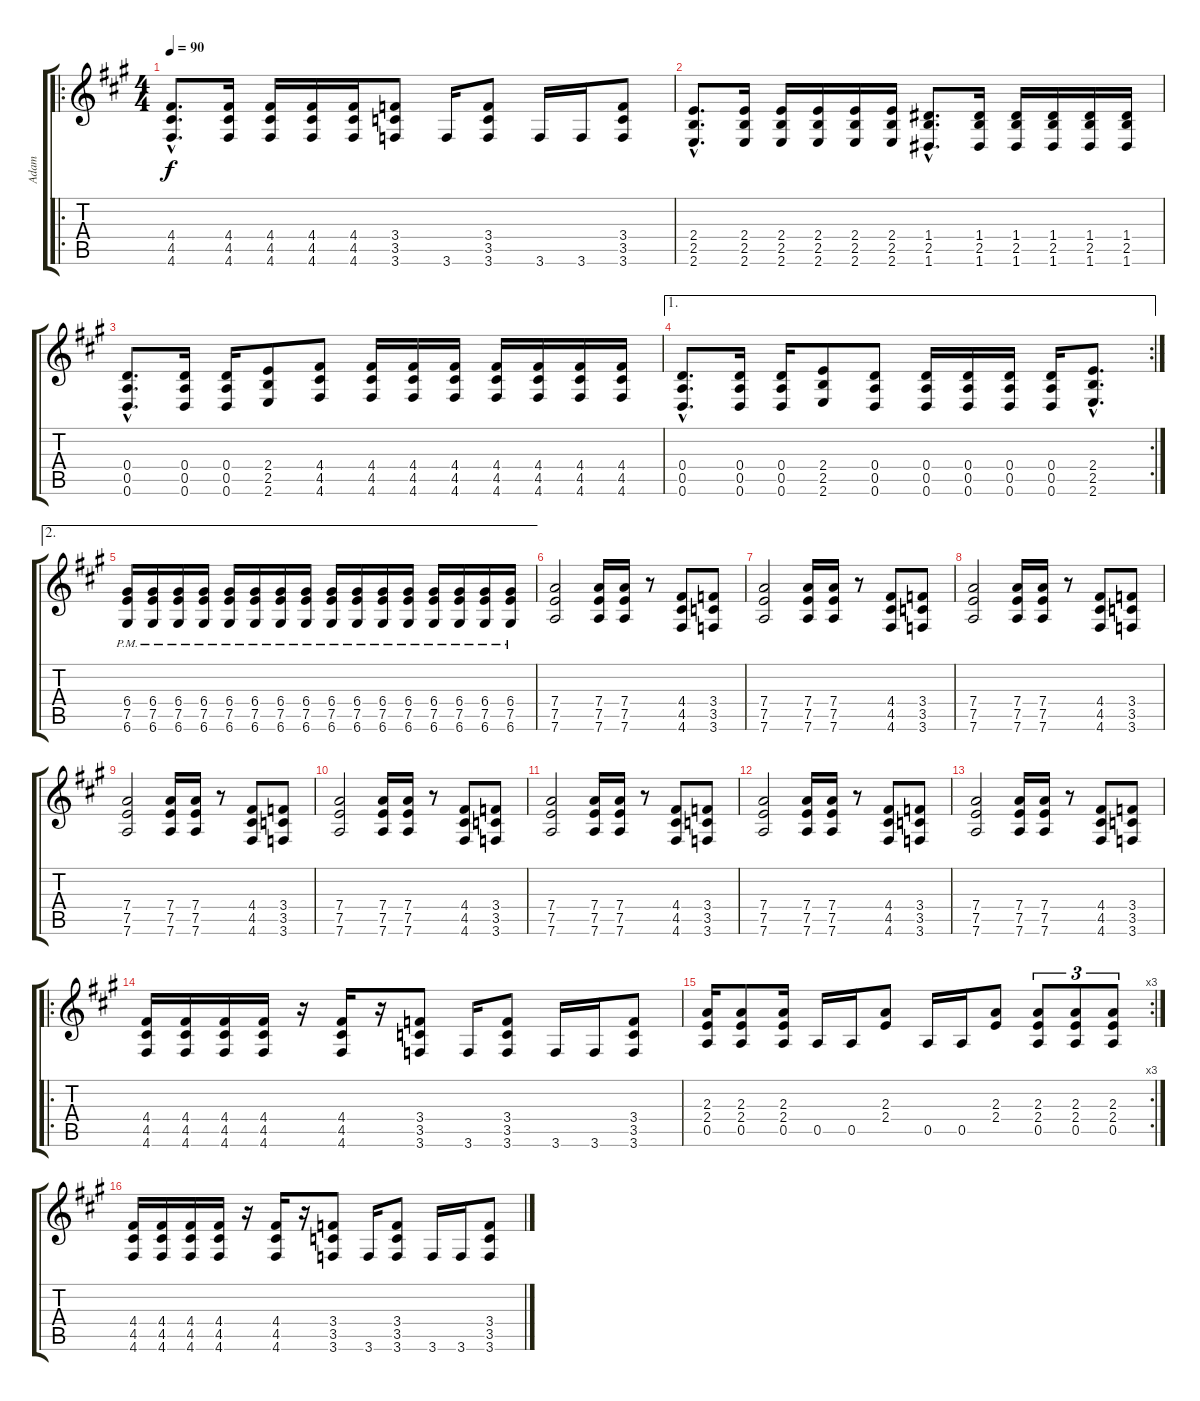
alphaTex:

\track ("Adam" "Adam") {instrument distortionguitar}
\staff {score tabs}
\tuning (E4 B3 G3 D3 A2 D2) {hide}
\ro
\ts (4 4)
\tempo 90
\clef g2
\ks a
(4.4{hac} 4.5{hac} 4.6{hac}).8{d dy f} (4.4 4.5 4.6).16 (4.4 4.5 4.6).16 (4.4 4.5 4.6).16 (4.4 4.5 4.6).16 (3.4 3.5 3.6).8 3.6.16 (3.4 3.5 3.6).8 3.6.16 3.6.16 (3.4 3.5 3.6).8 |
(2.4{hac} 2.5{hac} 2.6{hac}).8{d} (2.4 2.5 2.6).16 (2.4 2.5 2.6).16 (2.4 2.5 2.6).16 (2.4 2.5 2.6).16 (2.4 2.5 2.6).16 (1.4{hac} 2.5{hac} 1.6{hac}).8{d} (1.4 2.5 1.6).16 (1.4 2.5 1.6).16 (1.4 2.5 1.6).16 (1.4 2.5 1.6).16 (1.4 2.5 1.6).16 |
(0.4{hac} 0.5{hac} 0.6{hac}).8{d} (0.4 0.5 0.6).16 (0.4 0.5 0.6).16 (2.4 2.5 2.6).8 (4.4 4.5 4.6).8 (4.4 4.5 4.6).16 (4.4 4.5 4.6).16 (4.4 4.5 4.6).16 (4.4 4.5 4.6).16 (4.4 4.5 4.6).16 (4.4 4.5 4.6).16 (4.4 4.5 4.6).16 |
\ae 1
\rc 2
(0.4{hac} 0.5{hac} 0.6{hac}).8{d} (0.4 0.5 0.6).16 (0.4 0.5 0.6).16 (2.4 2.5 2.6).8 (0.4 0.5 0.6).8 (0.4 0.5 0.6).16 (0.4 0.5 0.6).16 (0.4 0.5 0.6).16 (0.4 0.5 0.6).16 (2.4{hac} 2.5{hac} 2.6{hac}).8{d} |
\ae 2
(6.4{pm} 7.5{pm} 6.6{pm}).16 (6.4{pm} 7.5{pm} 6.6{pm}).16 (6.4{pm} 7.5{pm} 6.6{pm}).16 (6.4{pm} 7.5{pm} 6.6{pm}).16 (6.4{pm} 7.5{pm} 6.6{pm}).16 (6.4{pm} 7.5{pm} 6.6{pm}).16 (6.4{pm} 7.5{pm} 6.6{pm}).16 (6.4{pm} 7.5{pm} 6.6{pm}).16 (6.4{pm} 7.5{pm} 6.6{pm}).16 (6.4{pm} 7.5{pm} 6.6{pm}).16 (6.4{pm} 7.5{pm} 6.6{pm}).16 (6.4{pm} 7.5{pm} 6.6{pm}).16 (6.4{pm} 7.5{pm} 6.6{pm}).16 (6.4{pm} 7.5{pm} 6.6{pm}).16 (6.4{pm} 7.5{pm} 6.6{pm}).16 (6.4{pm} 7.5{pm} 6.6{pm}).16 |
(7.4 7.5 7.6).2 (7.4 7.5 7.6).16 (7.4 7.5 7.6).16 r.8 (4.4 4.5 4.6).8 (3.4 3.5 3.6).8 |
(7.4 7.5 7.6).2 (7.4 7.5 7.6).16 (7.4 7.5 7.6).16 r.8 (4.4 4.5 4.6).8 (3.4 3.5 3.6).8 |
(7.4 7.5 7.6).2 (7.4 7.5 7.6).16 (7.4 7.5 7.6).16 r.8 (4.4 4.5 4.6).8 (3.4 3.5 3.6).8 |
(7.4 7.5 7.6).2 (7.4 7.5 7.6).16 (7.4 7.5 7.6).16 r.8 (4.4 4.5 4.6).8 (3.4 3.5 3.6).8 |
(7.4 7.5 7.6).2 (7.4 7.5 7.6).16 (7.4 7.5 7.6).16 r.8 (4.4 4.5 4.6).8 (3.4 3.5 3.6).8 |
(7.4 7.5 7.6).2 (7.4 7.5 7.6).16 (7.4 7.5 7.6).16 r.8 (4.4 4.5 4.6).8 (3.4 3.5 3.6).8 |
(7.4 7.5 7.6).2 (7.4 7.5 7.6).16 (7.4 7.5 7.6).16 r.8 (4.4 4.5 4.6).8 (3.4 3.5 3.6).8 |
(7.4 7.5 7.6).2 (7.4 7.5 7.6).16 (7.4 7.5 7.6).16 r.8 (4.4 4.5 4.6).8 (3.4 3.5 3.6).8 |
\ro
(4.4 4.5 4.6).16 (4.4 4.5 4.6).16 (4.4 4.5 4.6).16 (4.4 4.5 4.6).16 r.16 (4.4 4.5 4.6).16 r.16 (3.4 3.5 3.6).8 3.6.16 (3.4 3.5 3.6).8 3.6.16 3.6.16 (3.4 3.5 3.6).8 |
\rc 3
(2.3 2.4 0.5).16 (2.3 2.4 0.5).8 (2.3 2.4 0.5).16 0.5.16 0.5.16 (2.3 2.4).8 0.5.16 0.5.16 (2.3 2.4).8 (2.3 2.4 0.5).8{tu (3 2)} (2.3 2.4 0.5).8{tu (3 2)} (2.3 2.4 0.5).8{tu (3 2)} |
(4.4 4.5 4.6).16 (4.4 4.5 4.6).16 (4.4 4.5 4.6).16 (4.4 4.5 4.6).16 r.16 (4.4 4.5 4.6).16 r.16 (3.4 3.5 3.6).8 3.6.16 (3.4 3.5 3.6).8 3.6.16 3.6.16 (3.4 3.5 3.6).8
